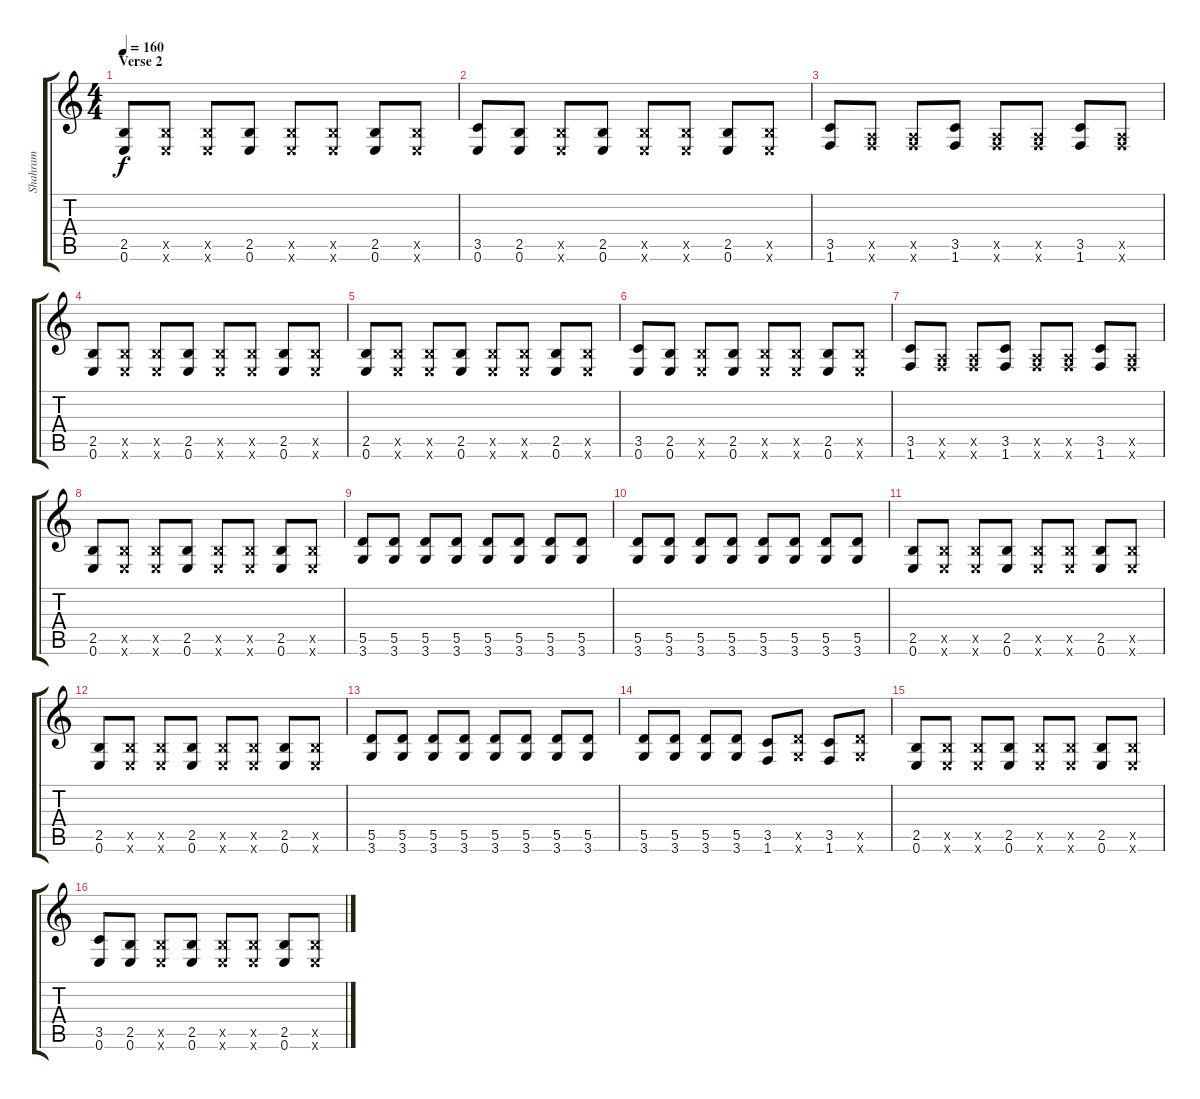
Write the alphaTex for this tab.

\track ("Shahram" "Shahram") {instrument distortionguitar}
\staff {score tabs}
\tuning (E4 B3 G3 D3 A2 E2) {hide}
\ts (4 4)
\section ("" "Verse 2")
\tempo 160
\clef g2
\ks c
(2.5 0.6).8{dy f volume 10 instrument electricguitarmuted} (2.5{x} 0.6{x}).8 (2.5{x} 0.6{x}).8 (2.5 0.6).8 (2.5{x} 0.6{x}).8 (2.5{x} 0.6{x}).8 (2.5 0.6).8 (2.5{x} 0.6{x}).8 |
(3.5 0.6).8 (2.5 0.6).8 (2.5{x} 0.6{x}).8 (2.5 0.6).8 (2.5{x} 0.6{x}).8 (2.5{x} 0.6{x}).8 (2.5 0.6).8 (2.5{x} 0.6{x}).8 |
(3.5 1.6).8 (0.5{x} 1.6{x}).8 (0.5{x} 1.6{x}).8 (3.5 1.6).8 (0.5{x} 1.6{x}).8 (0.5{x} 1.6{x}).8 (3.5 1.6).8 (0.5{x} 1.6{x}).8 |
(2.5 0.6).8{volume 10 instrument electricguitarmuted} (2.5{x} 0.6{x}).8 (2.5{x} 0.6{x}).8 (2.5 0.6).8 (2.5{x} 0.6{x}).8 (2.5{x} 0.6{x}).8 (2.5 0.6).8 (2.5{x} 0.6{x}).8 |
(2.5 0.6).8 (2.5{x} 0.6{x}).8 (2.5{x} 0.6{x}).8 (2.5 0.6).8 (2.5{x} 0.6{x}).8 (2.5{x} 0.6{x}).8 (2.5 0.6).8 (2.5{x} 0.6{x}).8 |
(3.5 0.6).8 (2.5 0.6).8 (2.5{x} 0.6{x}).8 (2.5 0.6).8 (2.5{x} 0.6{x}).8 (2.5{x} 0.6{x}).8 (2.5 0.6).8 (2.5{x} 0.6{x}).8 |
(3.5 1.6).8 (0.5{x} 1.6{x}).8 (0.5{x} 1.6{x}).8 (3.5 1.6).8 (0.5{x} 1.6{x}).8 (0.5{x} 1.6{x}).8 (3.5 1.6).8 (0.5{x} 1.6{x}).8 |
(2.5 0.6).8 (2.5{x} 0.6{x}).8 (2.5{x} 0.6{x}).8 (2.5 0.6).8 (2.5{x} 0.6{x}).8 (2.5{x} 0.6{x}).8 (2.5 0.6).8 (2.5{x} 0.6{x}).8 |
(5.5 3.6).8 (5.5 3.6).8 (5.5 3.6).8 (5.5 3.6).8 (5.5 3.6).8 (5.5 3.6).8 (5.5 3.6).8 (5.5 3.6).8 |
(5.5 3.6).8 (5.5 3.6).8 (5.5 3.6).8 (5.5 3.6).8 (5.5 3.6).8 (5.5 3.6).8 (5.5 3.6).8 (5.5 3.6).8 |
(2.5 0.6).8 (2.5{x} 0.6{x}).8 (2.5{x} 0.6{x}).8 (2.5 0.6).8 (2.5{x} 0.6{x}).8 (2.5{x} 0.6{x}).8 (2.5 0.6).8 (2.5{x} 0.6{x}).8 |
(2.5 0.6).8 (2.5{x} 0.6{x}).8 (2.5{x} 0.6{x}).8 (2.5 0.6).8 (2.5{x} 0.6{x}).8 (2.5{x} 0.6{x}).8 (2.5 0.6).8 (2.5{x} 0.6{x}).8 |
(5.5 3.6).8 (5.5 3.6).8 (5.5 3.6).8 (5.5 3.6).8 (5.5 3.6).8 (5.5 3.6).8 (5.5 3.6).8 (5.5 3.6).8 |
(5.5 3.6).8 (5.5 3.6).8 (5.5 3.6).8 (5.5 3.6).8 (3.5 1.6).8 (5.5{x} 3.6{x}).8 (3.5 1.6).8 (5.5{x} 3.6{x}).8 |
(2.5 0.6).8 (2.5{x} 0.6{x}).8 (2.5{x} 0.6{x}).8 (2.5 0.6).8 (2.5{x} 0.6{x}).8 (2.5{x} 0.6{x}).8 (2.5 0.6).8 (2.5{x} 0.6{x}).8 |
(3.5 0.6).8 (2.5 0.6).8 (2.5{x} 0.6{x}).8 (2.5 0.6).8 (2.5{x} 0.6{x}).8 (2.5{x} 0.6{x}).8 (2.5 0.6).8 (2.5{x} 0.6{x}).8
